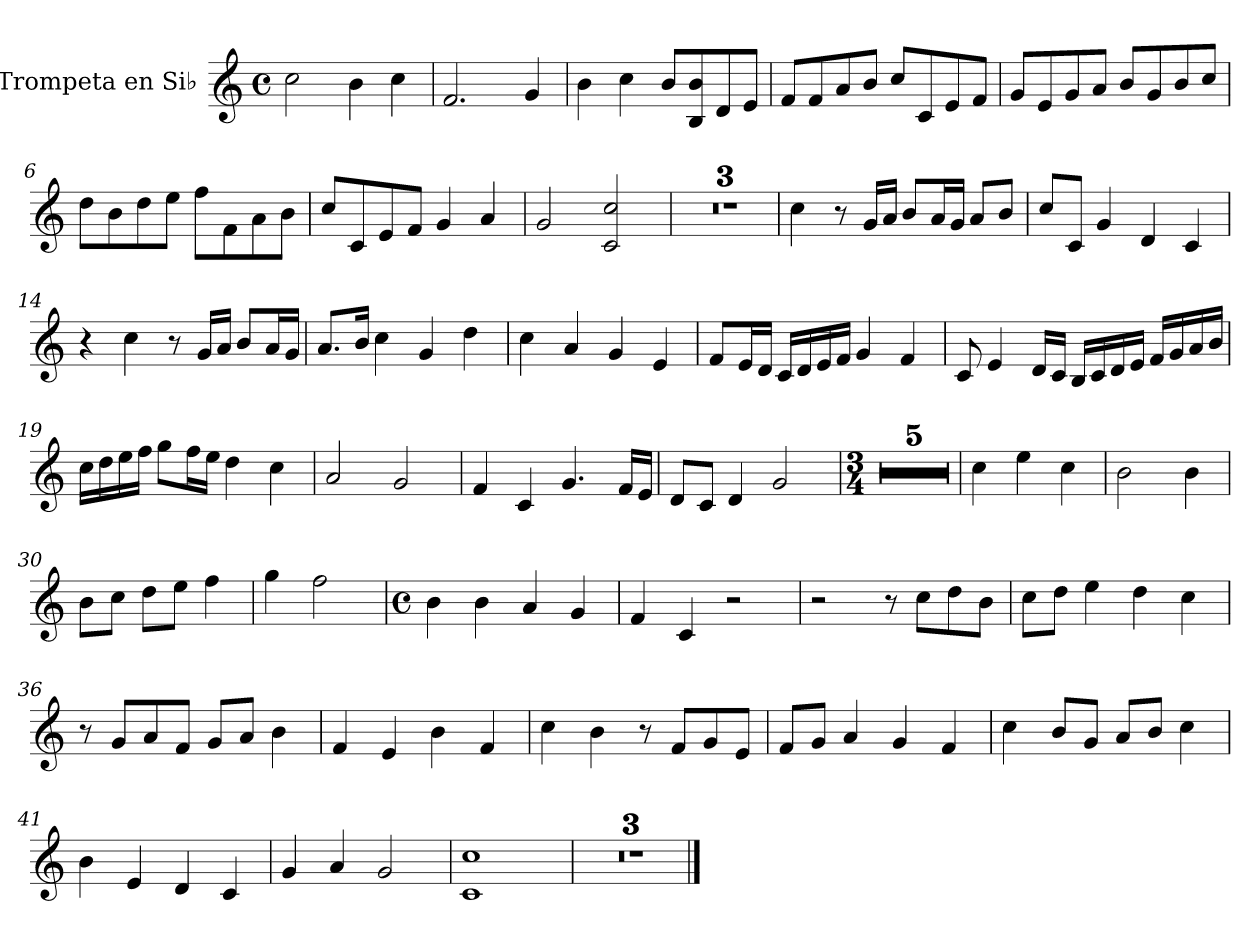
**kern
*part1
*staff1
*I"Trompeta en Si♭
*I'Tpt. Si♭
*clefG2
*ITrd1c2
*k[b-e-]
*M4/4
*met(c)
=1
2b-\
4a\
4b-\
=2
2.e-/
4f/
=3
4a\
4b-\
8a/L
8A/ 8a/
8c/
8d/J
=4
8e-/L
8e-/
8g/
8a/J
8b-/L
8B-/
8d/
8e-/J
=5
8f/L
8d/
8f/
8g/J
8a/L
8f/
8a/
8b-/J
=6
8cc\L
8a\
8cc\
8dd\J
8ee-\L
8e-\
8g\
8a\J
=7
8b-/L
8B-/
8d/
8e-/J
4f/
4g/
=8
2f/
2B-/ 2b-/
!!LO:LB:g=z
=9
1r
=10
1r
=11
1r
=12
4b-\
8r
16f/LL
16g/JJ
8a/L
16g/L
16f/JJ
8g/L
8a/J
=13
8b-/L
8B-/J
4f/
4c/
4B-/
=14
4r
4b-\
8r
16f/LL
16g/JJ
8a/L
16g/L
16f/JJ
=15
8.g/L
16a/Jk
4b-\
4f/
4cc\
=16
4b-\
4g/
4f/
4d/
!!LO:LB:g=z
=17
8e-/L
16d/L
16c/JJ
16B-/LL
16c/
16d/
16e-/JJ
4f/
4e-/
=18
8B-/
4d/
16c/LL
16B-/JJ
16A/LL
16B-/
16c/
16d/JJ
16e-/LL
16f/
16g/
16a/JJ
=19
16b-\LL
16cc\
16dd\
16ee-\JJ
8ff\L
16ee-\L
16dd\JJ
4cc\
4b-\
=20
2g/
2f/
=21
4e-/
4B-/
4.f/
16e-/LL
16d/JJ
=22
8c/L
8B-/J
4c/
2f/
!!LO:LB:g=z
=23
*M3/4
2.r
=24
2.r
=25
2.r
=26
2.r
=27
2.r
=28
4b-\
4dd\
4b-\
=29
2a\
4a\
=30
8a\L
8b-\J
8cc\L
8dd\J
4ee-\
=31
4ff\
2ee-\
=32
*M4/4
*met(c)
4a\
4a\
4g/
4f/
=33
4e-/
4B-/
2r
=34
2r
8r
8b-\L
8cc\
8a\J
=35
8b-\L
8cc\J
4dd\
4cc\
4b-\
!!LO:LB:g=z
=36
8r
8f/L
8g/
8e-/J
8f/L
8g/J
4a\
=37
4e-/
4d/
4a\
4e-/
=38
4b-\
4a\
8r
8e-/L
8f/
8d/J
=39
8e-/L
8f/J
4g/
4f/
4e-/
=40
4b-\
8a/L
8f/J
8g/L
8a/J
4b-\
=41
4a\
4d/
4c/
4B-/
=42
4f/
4g/
2f/
=43
1B- 1b-
=44
1r
=45
1r
!!LO:LB:g=z
=46
1r
==
*-
